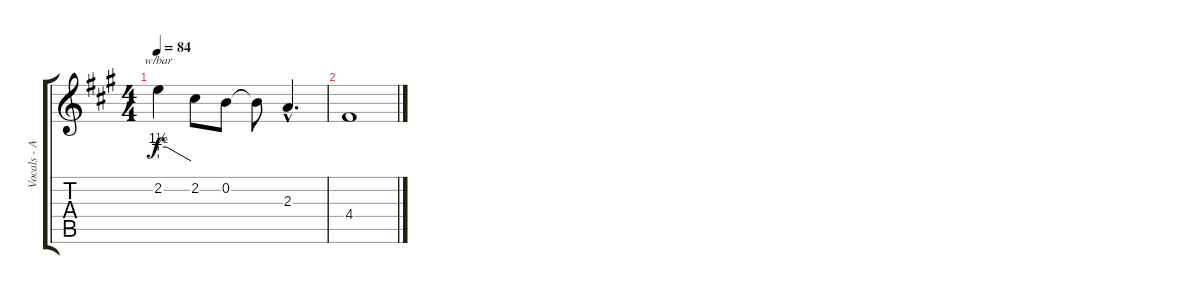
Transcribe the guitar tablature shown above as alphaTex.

\track ("Vocals - Anthony K" "Vocals - A") {instrument distortionguitar}
\staff {score tabs}
\tuning (E4 B3 G3 D3 A2 E2) {hide}
\ts (4 4)
\tempo 84
\clef g2
\ks a
2.2.4{tbe (custom default 0 6 15 6 60 0) dy f} 2.2.8 0.2.8 0.2{t}.8 2.3{hac}.4{d} |
4.4.1
